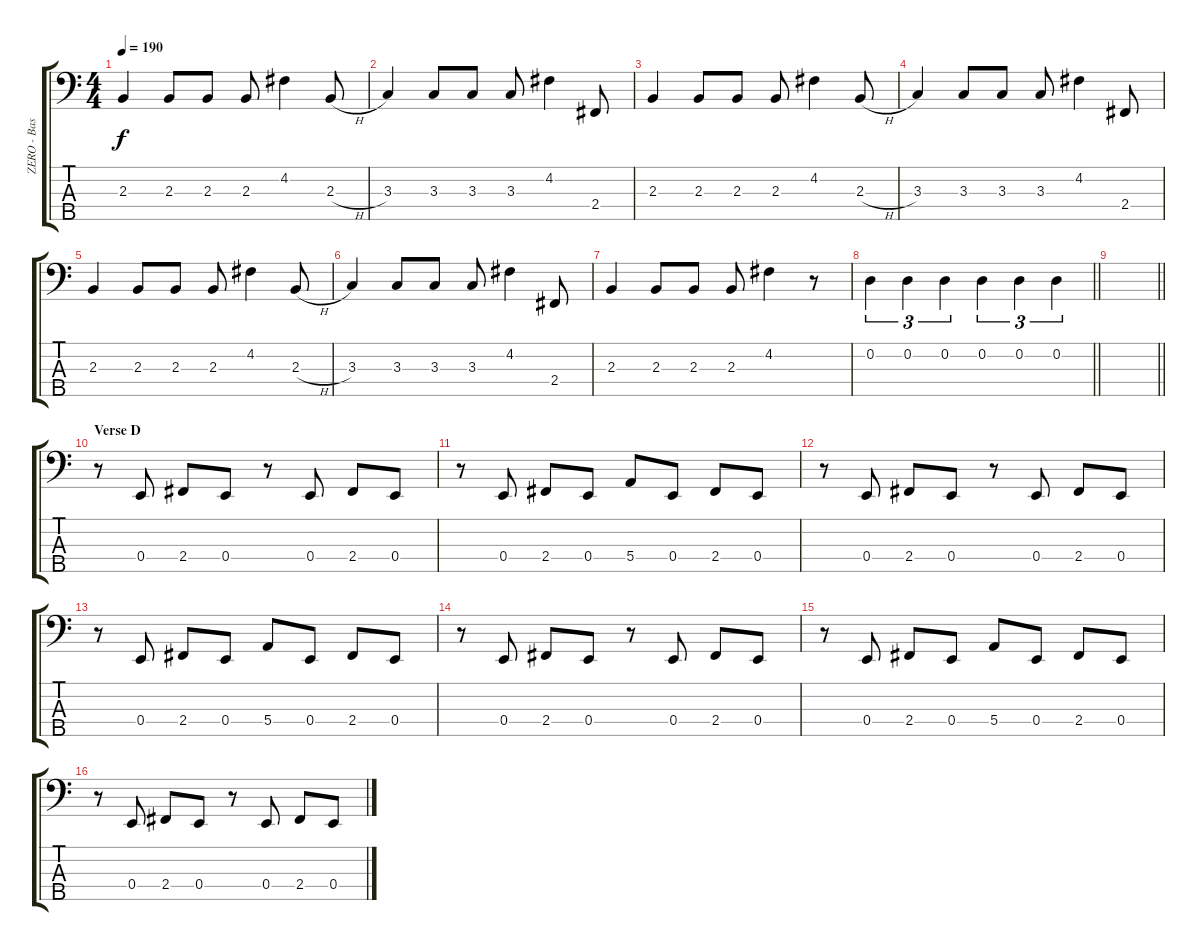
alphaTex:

\track ("ZERO - Bass" "ZERO - Bas") {instrument electricbasspick}
\staff {score tabs}
\tuning (G2 D2 A1 E1 B0) {hide}
\ts (4 4)
\section ("" "")
\tempo 190
\clef f4
\ks c
2.3.4{dy f} 2.3.8 2.3.8 2.3.8 4.2.4 2.3{h}.8 |
3.3.4 3.3.8 3.3.8 3.3.8 4.2.4 2.4.8 |
2.3.4 2.3.8 2.3.8 2.3.8 4.2.4 2.3{h}.8 |
3.3.4 3.3.8 3.3.8 3.3.8 4.2.4 2.4.8 |
2.3.4 2.3.8 2.3.8 2.3.8 4.2.4 2.3{h}.8 |
3.3.4 3.3.8 3.3.8 3.3.8 4.2.4 2.4.8 |
2.3.4 2.3.8 2.3.8 2.3.8 4.2.4 r.8 |
\barLineRight lightlight
0.2.4{tu (3 2)} 0.2.4{tu (3 2)} 0.2.4{tu (3 2)} 0.2.4{tu (3 2)} 0.2.4{tu (3 2)} 0.2.4{tu (3 2)} |
\barLineRight lightlight
|
\section ("" "Verse D")
r.8 0.4.8 2.4.8 0.4.8 r.8 0.4.8 2.4.8 0.4.8 |
r.8 0.4.8 2.4.8 0.4.8 5.4.8 0.4.8 2.4.8 0.4.8 |
r.8 0.4.8 2.4.8 0.4.8 r.8 0.4.8 2.4.8 0.4.8 |
r.8 0.4.8 2.4.8 0.4.8 5.4.8 0.4.8 2.4.8 0.4.8 |
r.8 0.4.8 2.4.8 0.4.8 r.8 0.4.8 2.4.8 0.4.8 |
r.8 0.4.8 2.4.8 0.4.8 5.4.8 0.4.8 2.4.8 0.4.8 |
r.8 0.4.8 2.4.8 0.4.8 r.8 0.4.8 2.4.8 0.4.8
